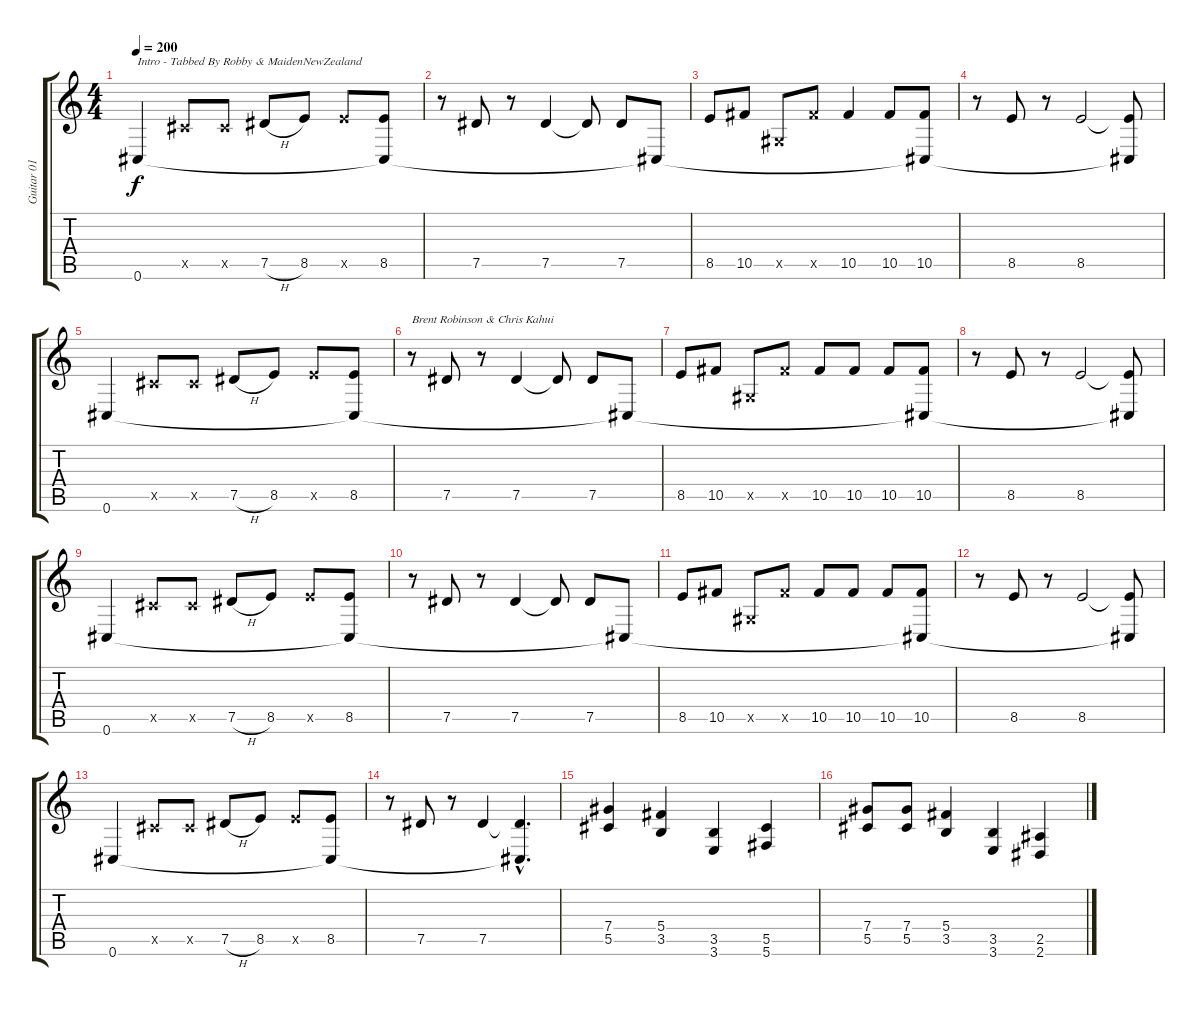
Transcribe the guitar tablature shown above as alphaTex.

\track ("Guitar 01" "Guitar 01") {instrument distortionguitar}
\staff {score tabs}
\tuning (Eb4 Bb3 Gb3 Db3 Ab2 Db2) {hide}
\ts (4 4)
\tempo 200
\clef g2
\ks c
0.6.4{txt "Intro - Tabbed By Robby & MaidenNewZealand" dy f instrument distortionguitar} 5.5{x}.8 5.5{x}.8 7.5{h}.8 8.5.8 8.5{x}.8 (8.5 0.6{t}).8 |
r.8 7.5.8 r.8 7.5.4 7.5{t}.8 7.5.8 0.6{t}.8 |
8.5.8 10.5.8 0.5{x}.8 10.5{x}.8 10.5.4 10.5.8 (10.5 0.6{t}).8 |
r.8 8.5.8 r.8 8.5.2 (8.5{t} 0.6{t}).8 |
0.6.4 5.5{x}.8 5.5{x}.8 7.5{h}.8 8.5.8 8.5{x}.8 (8.5 0.6{t}).8 |
r.8{txt "Brent Robinson & Chris Kahui"} 7.5.8 r.8 7.5.4 7.5{t}.8 7.5.8 0.6{t}.8 |
8.5.8 10.5.8 0.5{x}.8 10.5{x}.8 10.5.8 10.5.8 10.5.8 (10.5 0.6{t}).8 |
r.8 8.5.8 r.8 8.5.2 (8.5{t} 0.6{t}).8 |
0.6.4 5.5{x}.8 5.5{x}.8 7.5{h}.8 8.5.8 8.5{x}.8 (8.5 0.6{t}).8 |
r.8 7.5.8 r.8 7.5.4 7.5{t}.8 7.5.8 0.6{t}.8 |
8.5.8 10.5.8 0.5{x}.8 10.5{x}.8 10.5.8 10.5.8 10.5.8 (10.5 0.6{t}).8 |
r.8 8.5.8 r.8 8.5.2 (8.5{t} 0.6{t}).8 |
0.6.4 5.5{x}.8 5.5{x}.8 7.5{h}.8 8.5.8 8.5{x}.8 (8.5 0.6{t}).8 |
r.8 7.5.8 r.8 7.5.4 (7.5{hac t} 0.6{hac t}).4{d} |
(7.4 5.5).4 (5.4 3.5).4 (3.5 3.6).4 (5.5 5.6).4 |
(7.4 5.5).8 (7.4 5.5).8 (5.4 3.5).4 (3.5 3.6).4 (2.5 2.6).4
